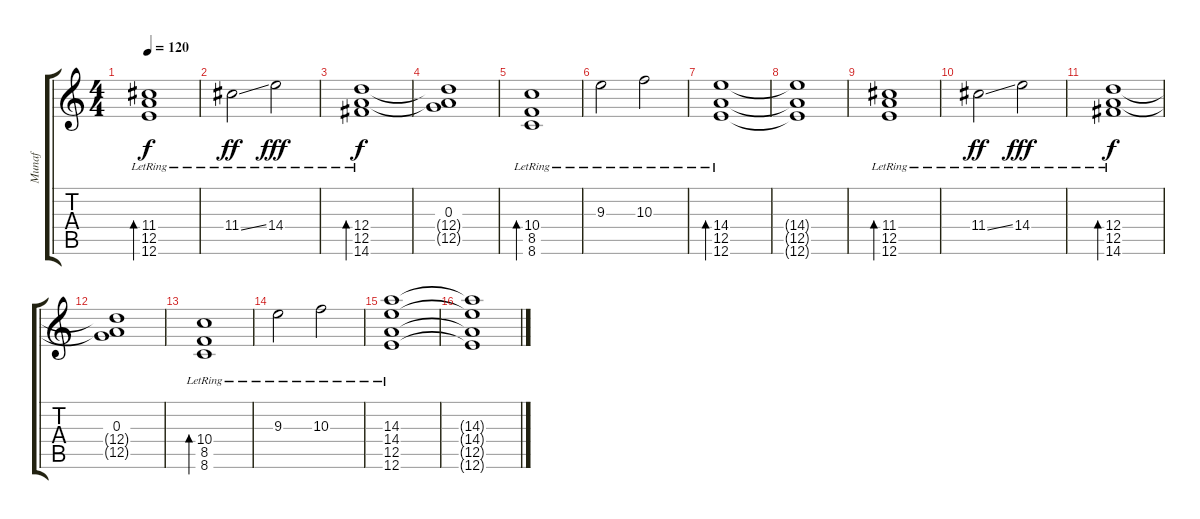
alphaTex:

\track ("Munaf" "Munaf") {instrument acousticguitarsteel}
\staff {score tabs}
\tuning (E4 B3 G3 D3 A2 E2) {hide}
\ts (4 4)
\tempo 120
\clef g2
\ks c
(11.4{lr} 12.5{lr} 12.6{lr}).1{bd 120 dy f} |
11.4{ss lr}.2{dy ff} 14.4{lr}.2{dy fff} |
(12.4{lr} 12.5{lr} 14.6{lr}).1{bd 120 dy f} |
(0.3 12.4{t} 12.5{t}).1 |
(10.4{lr} 8.5{lr} 8.6{lr}).1{bd 120} |
9.3{lr}.2 10.3{lr}.2 |
(14.4{lr} 12.5{lr} 12.6{lr}).1{bd 120} |
(14.4{t} 12.5{t} 12.6{t}).1 |
(11.4{lr} 12.5{lr} 12.6{lr}).1{bd 120} |
11.4{ss lr}.2{dy ff} 14.4{lr}.2{dy fff} |
(12.4{lr} 12.5{lr} 14.6{lr}).1{bd 120 dy f} |
(0.3 12.4{t} 12.5{t}).1 |
(10.4{lr} 8.5{lr} 8.6{lr}).1{bd 120} |
9.3{lr}.2 10.3{lr}.2 |
(14.3{lr} 14.4{lr} 12.5{lr} 12.6).1 |
(14.3{t} 14.4{t} 12.5{t} 12.6{t}).1
